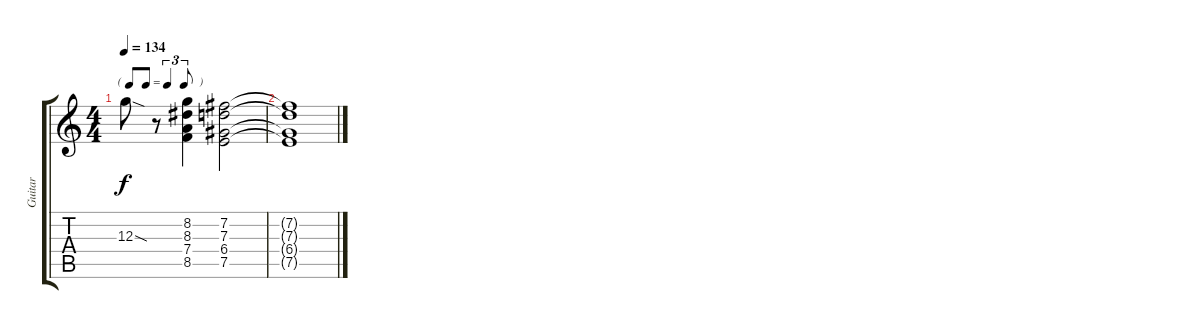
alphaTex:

\track ("Guitar" "Guitar") {instrument overdrivenguitar}
\staff {score tabs}
\tuning (E4 B3 G3 D3 A2 E2) {hide}
\ts (4 4)
\tf triplet8th
\tempo 134
\clef g2
\ks c
12.3{sod}.8{dy f} r.8 (8.2 8.3 7.4 8.5).4 (7.2 7.3 6.4 7.5).2 |
(7.2{t} 7.3{t} 6.4{t} 7.5{t}).1
